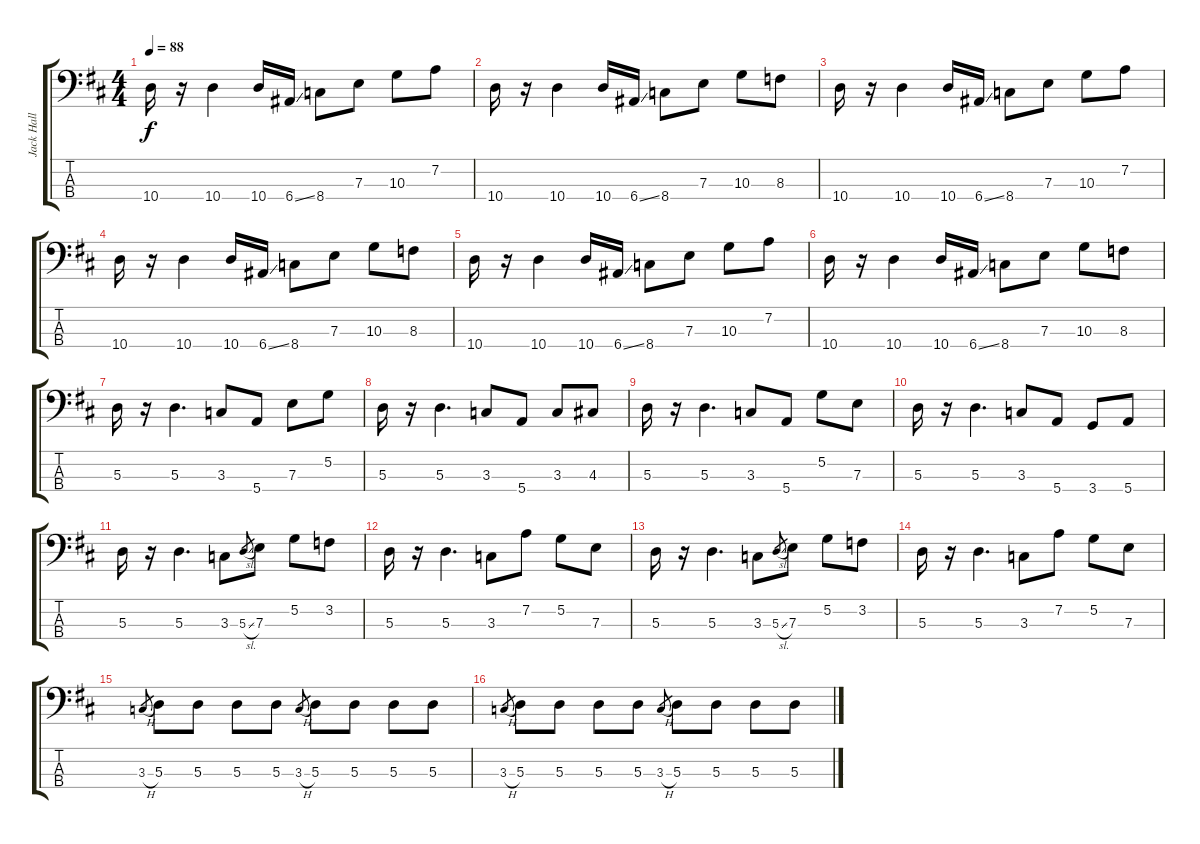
\track ("Jack Hall Bass" "Jack Hall ") {instrument electricbasspick}
\staff {score tabs}
\tuning (G2 D2 A1 E1) {hide}
\ts (4 4)
\tempo 88
\clef f4
\ks d
10.4.16{dy f} r.16 10.4.4 10.4.16 6.4{ss}.16 8.4.8 7.3.8 10.3.8 7.2.8 |
10.4.16 r.16 10.4.4 10.4.16 6.4{ss}.16 8.4.8 7.3.8 10.3.8 8.3.8 |
10.4.16 r.16 10.4.4 10.4.16 6.4{ss}.16 8.4.8 7.3.8 10.3.8 7.2.8 |
10.4.16 r.16 10.4.4 10.4.16 6.4{ss}.16 8.4.8 7.3.8 10.3.8 8.3.8 |
10.4.16 r.16 10.4.4 10.4.16 6.4{ss}.16 8.4.8 7.3.8 10.3.8 7.2.8 |
10.4.16 r.16 10.4.4 10.4.16 6.4{ss}.16 8.4.8 7.3.8 10.3.8 8.3.8 |
5.3.16 r.16 5.3.4{d} 3.3.8 5.4.8 7.3.8 5.2.8 |
5.3.16 r.16 5.3.4{d} 3.3.8 5.4.8 3.3.8 4.3.8 |
5.3.16 r.16 5.3.4{d} 3.3.8 5.4.8 5.2.8 7.3.8 |
5.3.16 r.16 5.3.4{d} 3.3.8 5.4.8 3.4.8 5.4.8 |
5.3.16 r.16 5.3.4{d} 3.3.8 5.3{sl}.8{gr} 7.3.8 5.2.8 3.2.8 |
5.3.16 r.16 5.3.4{d} 3.3.8 7.2.8 5.2.8 7.3.8 |
5.3.16 r.16 5.3.4{d} 3.3.8 5.3{sl}.8{gr} 7.3.8 5.2.8 3.2.8 |
5.3.16 r.16 5.3.4{d} 3.3.8 7.2.8 5.2.8 7.3.8 |
3.3{h}.8{gr} 5.3.8 5.3.8 5.3.8 5.3.8 3.3{h}.8{gr} 5.3.8 5.3.8 5.3.8 5.3.8 |
3.3{h}.8{gr} 5.3.8 5.3.8 5.3.8 5.3.8 3.3{h}.8{gr} 5.3.8 5.3.8 5.3.8 5.3.8
